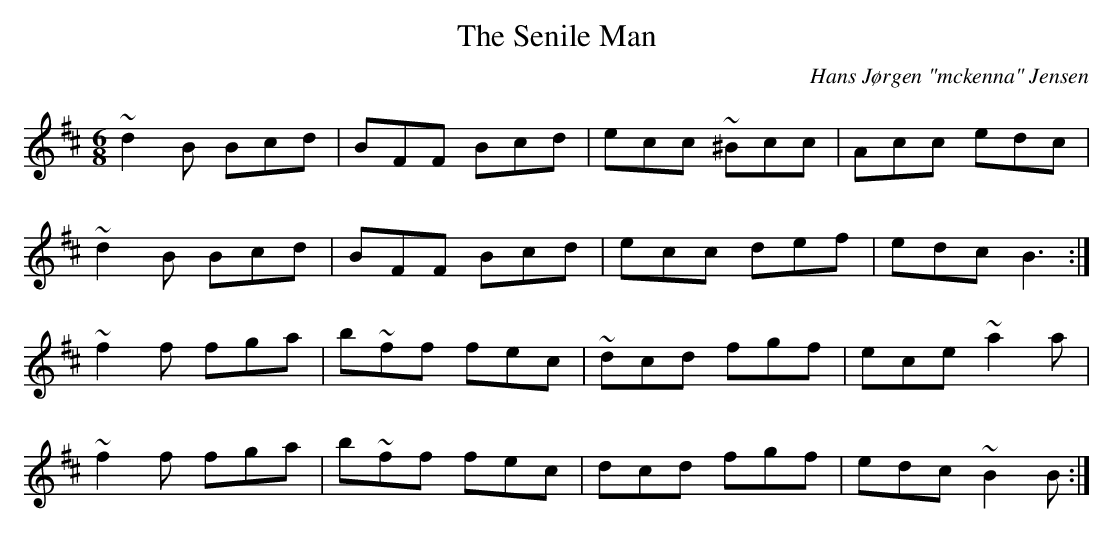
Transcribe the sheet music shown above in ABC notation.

X:1
T: Senile Man, The
C: Hans Jørgen "mckenna" Jensen
M: 6/8
L: 1/8
K: Bmin
~d2B Bcd|BFF Bcd|ecc ~^Bcc|Acc edc|
~d2B Bcd|BFF Bcd|ecc def|edc B3:|
~f2f fga|b~ff fec|~dcd fgf|ece ~a2a|
~f2f fga|b~ff fec|dcd fgf|edc ~B2B:|
